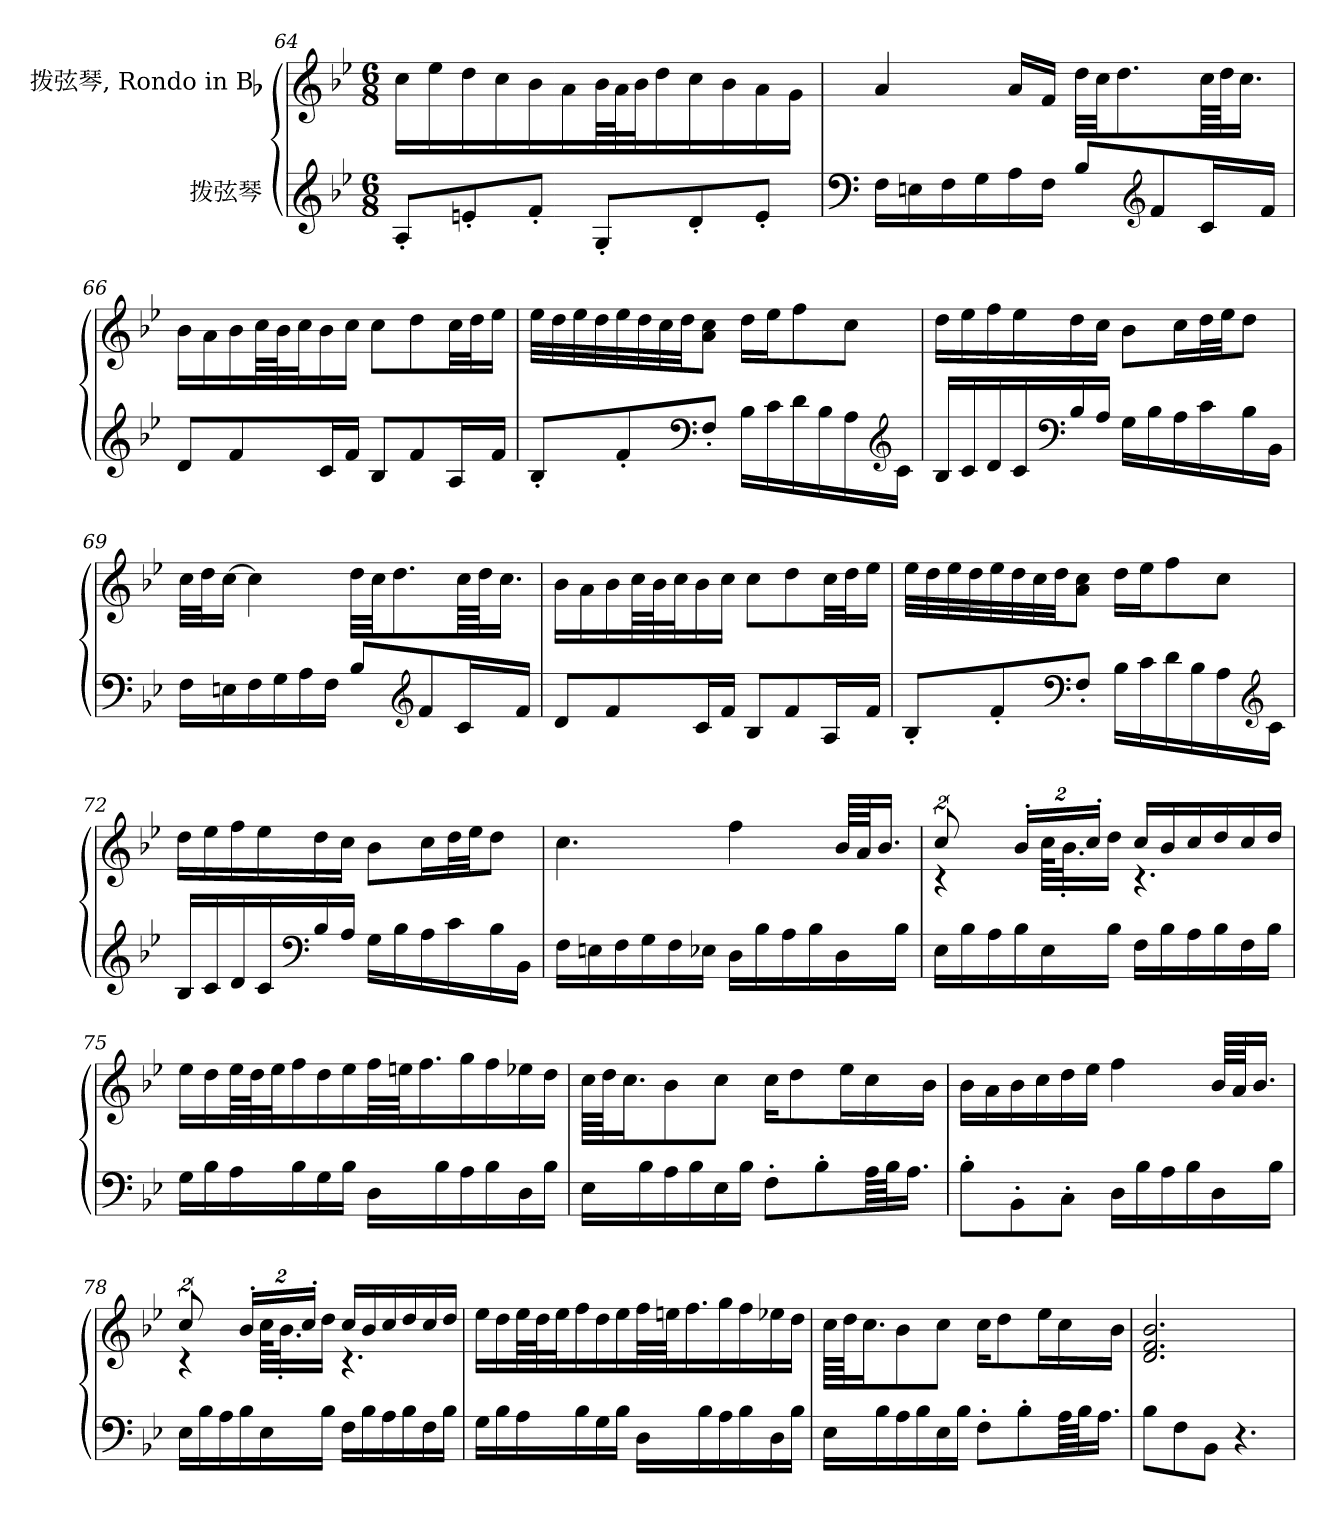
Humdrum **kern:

**kern	**kern
*part2	*part1
*staff2	*staff1
*I"拨弦琴	*I"拨弦琴, Rondo in Bb
*clefG2	*clefG2
*k[b-e-]	*k[b-e-]
*M6/8	*M6/8
=64	=64
8A'/L	16cc\LL
.	16ee-\
8en'/	16dd\
.	16cc\
8f'/J	16b-\
.	16a\
8G'/L	64b-\LL
.	64a\J
.	32b-\J
.	16dd\
8d'/	16cc\
.	16b-\
8e'/J	16a\
.	16g\JJ
=65	=65
*clefF4	*
16F\LL	4a/
16En\	.
16F\	.
16G\	.
16A\	16a/LL
16F\JJ	16f/JJ
8B-/L	32dd\LLL
.	32cc\JJ
.	8.dd\
*clefG2	*
8f/	.
16c/L	64cc\LLL
.	64dd\JJ
.	16.cc\JJ
16f/JJ	.
!!LO:LB:g=z
=66	=66
8d/L	16b-\LL
.	16a\
8f/	16b-\
.	64cc\LL
.	64b-\J
.	32cc\J
16c/L	16b-\
16f/JJ	16cc\JJ
8B-/L	8cc\L
8f/	8dd\
16A/L	32cc\LL
.	32dd\J
16f/JJ	16ee-\JJ
=67	=67
8B-'/L	32ee-\LLL
.	32dd\
.	32ee-\
.	32dd\
8f'/	32ee-\
.	32dd\
.	32cc\
.	32dd\JJ
*clefF4	*
8F'/J	8a\ 8cc\J
16B-\LL	16dd\LL
16c\	16ee-\J
16d\	8ff\
16B-\	.
16A\	8cc\J
*clefG2	*
16c\JJ	.
!!LO:LB:g=z
=68	=68
16B-/LL	16dd\LL
16c/	16ee-\
16d/	16ff\
16c/	16ee-\
*clefF4	*
16B-/	16dd\
16A/JJ	16cc\JJ
16G\LL	8b-\L
16B-\	.
16A\	16cc\L
16c\	32dd\L
.	32ee-\JJ
16B-\	8dd\J
16BB-\JJ	.
=69	=69
16F\LL	32cc\LLL
.	32dd\J
16En\	[16cc\JJ
16F\	4cc\]
16G\	.
16A\	.
16F\JJ	.
8B-/L	32dd\LLL
.	32cc\JJ
.	8.dd\
*clefG2	*
8f/	.
16c/L	64cc\LLL
.	64dd\JJ
.	16.cc\JJ
16f/JJ	.
=70	=70
8d/L	16b-\LL
.	16a\
8f/	16b-\
.	64cc\LL
.	64b-\J
.	32cc\J
16c/L	16b-\
16f/JJ	16cc\JJ
8B-/L	8cc\L
8f/	8dd\
16A/L	32cc\LL
.	32dd\J
16f/JJ	16ee-\JJ
!!LO:LB:g=z
=71	=71
8B-'/L	32ee-\LLL
.	32dd\
.	32ee-\
.	32dd\
8f'/	32ee-\
.	32dd\
.	32cc\
.	32dd\JJ
*clefF4	*
8F'/J	8a\ 8cc\J
16B-\LL	16dd\LL
16c\	16ee-\J
16d\	8ff\
16B-\	.
16A\	8cc\J
*clefG2	*
16c\JJ	.
=72	=72
16B-/LL	16dd\LL
16c/	16ee-\
16d/	16ff\
16c/	16ee-\
*clefF4	*
16B-/	16dd\
16A/JJ	16cc\JJ
16G\LL	8b-\L
16B-\	.
16A\	16cc\L
16c\	32dd\L
.	32ee-\JJ
16B-\	8dd\J
16BB-\JJ	.
!!LO:PB:g=z
=73	=73
16F\LL	4.cc\
16En\	.
16F\	.
16G\	.
16F\	.
16E-X\JJ	.
16D\LL	4ff\
16B-\	.
16A\	.
16B-\	.
16D\	64b-/LLLL
.	64a/JJ
.	16.b-/JJ
16B-\JJ	.
=74	=74
*	*^
16E-\LL	16%3cc/	4r
16B-\	.	.
16A\	.	.
16B-\	32%3b-'/L	.
16E-\	.	64cc\KLLL
.	.	32.b-'\J
.	32%3cc'/J	.
16B-\JJ	.	16dd\JJ
16F\LL	16cc/LL	4.r
16B-\	16b-/	.
16A\	16cc/	.
16B-\	16dd/	.
16F\	16cc/	.
16B-\JJ	16dd/JJ	.
*	*v	*v
!!LO:LB:g=z
=75	=75
16G\LL	16ee-\LL
16B-\	16dd\
16A\	64ee-\LL
.	64dd\J
.	32ee-\J
16B-\	16ff\
16G\	16dd\
16B-\JJ	16ee-\
16D\LL	64ff\LL
.	64een\JJ
.	16.ff\
16B-\	.
16A\	16gg\
16B-\	16ff\
16D\	16ee-X\
16B-\JJ	16dd\JJ
=76	=76
16E-\LL	64cc\LLLL
.	64dd\JJ
.	16.cc\J
16B-\	.
16A\	8b-\
16B-\	.
16E-\	8cc\J
16B-\JJ	.
8F'\L	16cc\KL
.	8dd\
8B-'\	.
.	16ee-\L
64A\LLL	16cc\
64B-\JJ	.
16.A\JJ	.
.	16b-\JJ
=77	=77
8B-'\L	16b-\LL
.	16a\
8BB-'\	16b-\
.	16cc\
8C'\J	16dd\
.	16ee-\JJ
16D\LL	4ff\
16B-\	.
16A\	.
16B-\	.
16D\	64b-/LLLL
.	64a/JJ
.	16.b-/JJ
16B-\JJ	.
!!LO:LB:g=z
=78	=78
*	*^
16E-\LL	16%3cc/	4r
16B-\	.	.
16A\	.	.
16B-\	32%3b-'/L	.
16E-\	.	64cc\KLLL
.	.	32.b-'\J
.	32%3cc'/J	.
16B-\JJ	.	16dd\JJ
16F\LL	16cc/LL	4.r
16B-\	16b-/	.
16A\	16cc/	.
16B-\	16dd/	.
16F\	16cc/	.
16B-\JJ	16dd/JJ	.
*	*v	*v
=79	=79
16G\LL	16ee-\LL
16B-\	16dd\
16A\	64ee-\LL
.	64dd\J
.	32ee-\J
16B-\	16ff\
16G\	16dd\
16B-\JJ	16ee-\
16D\LL	64ff\LL
.	64een\JJ
.	16.ff\
16B-\	.
16A\	16gg\
16B-\	16ff\
16D\	16ee-X\
16B-\JJ	16dd\JJ
!!LO:LB:g=z
=80	=80
16E-\LL	64cc\LLLL
.	64dd\JJ
.	16.cc\J
16B-\	.
16A\	8b-\
16B-\	.
16E-\	8cc\J
16B-\JJ	.
8F'\L	16cc\KL
.	8dd\
8B-'\	.
*	*MM60
.	16ee-\L
64A\LLL	16cc\
64B-\JJ	.
16.A\JJ	.
.	16b-\JJ
=81	=81
*	*MM50
8B-\L	2.d/ 2.f/ 2.b-/
8F\	.
8BB-\J	.
4.r	.
=	=
*-	*-
